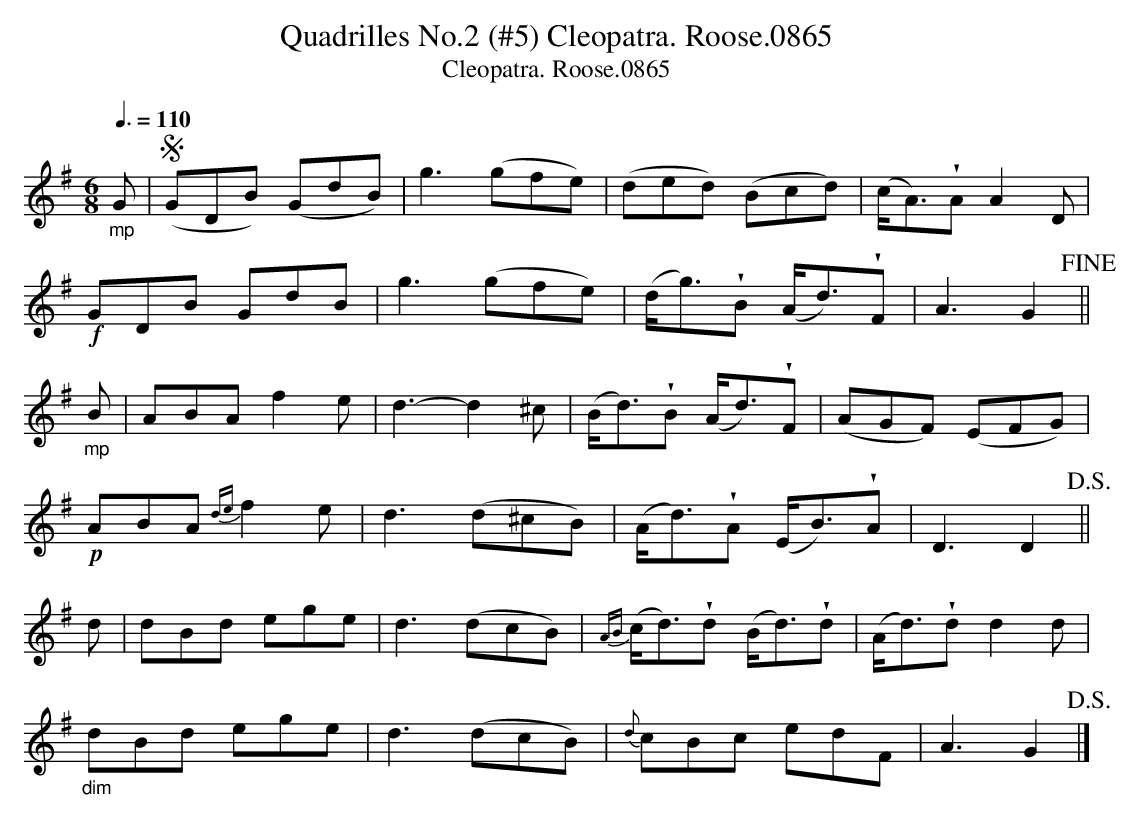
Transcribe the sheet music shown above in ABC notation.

X:1
T:Quadrilles No.2 (#5) Cleopatra. Roose.0865
T:Cleopatra. Roose.0865
M:6/8
L:1/8
Q:3/8=110
K:G clef=treble
"_mp"G|!segno!(GDB) (GdB)|g3 (gfe)|(ded) (Bcd)|(c<A)!wedge!A A2D|
!f!GDB GdB|g3 (gfe)|(d<g)!wedge!B (A<d)!wedge!F|A3G2!fine!||
"_mp"B|ABA f2e|d3-d2 ^c|(B<d)!wedge!B (A<d)!wedge!F|(AGF) (EFG)|
!p!ABA {de}f2 e|d3 (d^cB)|(A<d)!wedge!A (E<B)!wedge!A|D3D2!D.S.!||
d|dBd ege|d3(dcB)|{AB}(c<d)!wedge!d (B<d)!wedge!d|(A<d)!wedge!d d2d|
"_dim"dBd ege|d3 (dcB)|{d}cBc edF|A3G2!D.S.!|]
